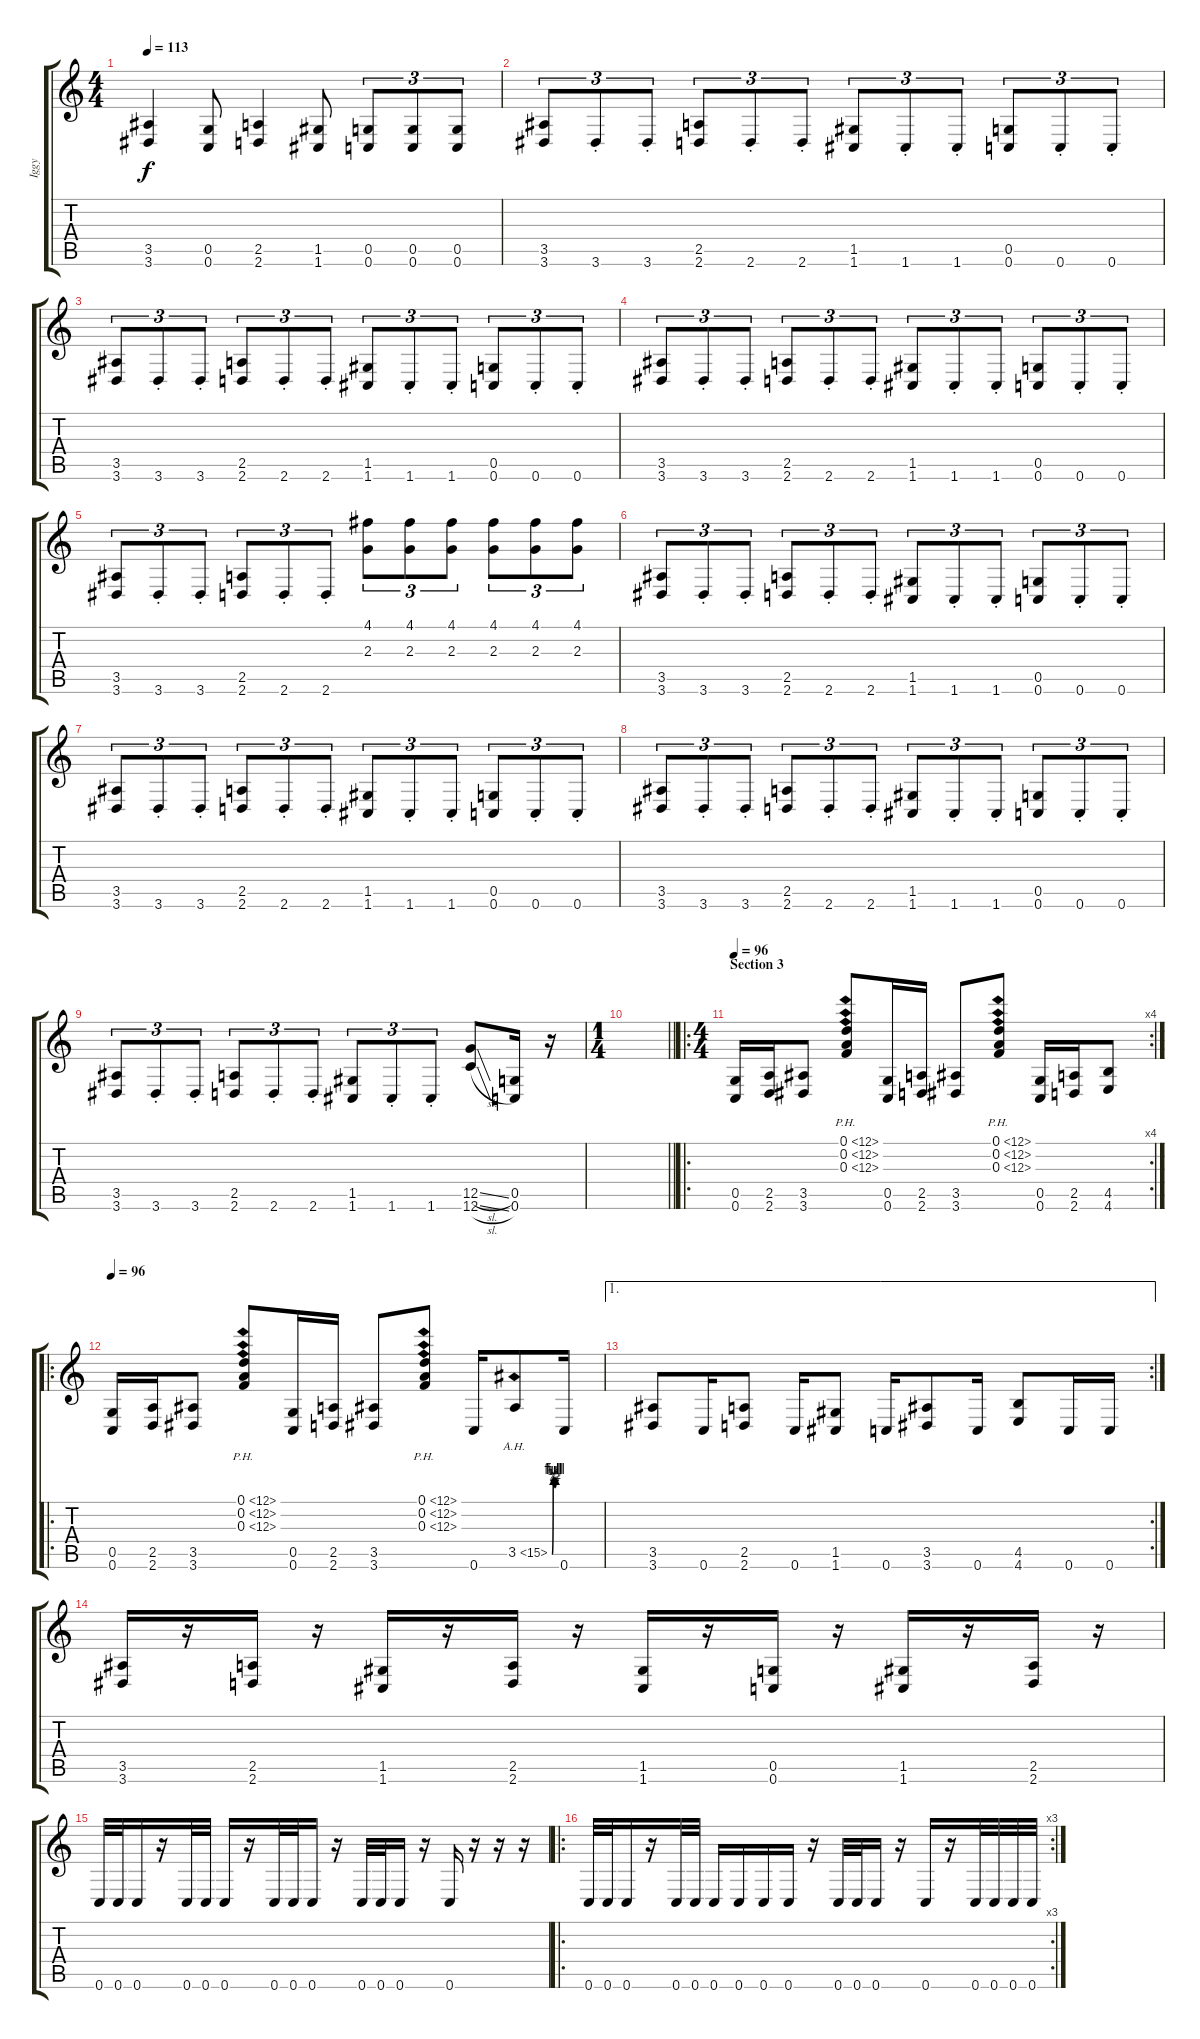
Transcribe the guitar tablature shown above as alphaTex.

\track ("Iggy" "Iggy") {instrument distortionguitar}
\staff {score tabs}
\tuning (D4 A3 F3 C3 G2 C2) {hide}
\ts (4 4)
\tempo 113
\clef g2
\ks c
(3.5 3.6).4{dy f} (0.5 0.6).8 (2.5 2.6).4 (1.5 1.6).8 (0.5 0.6).8{tu (3 2)} (0.5 0.6).8{tu (3 2)} (0.5 0.6).8{tu (3 2)} |
(3.5 3.6).8{tu (3 2)} 3.6{st}.8{tu (3 2)} 3.6{st}.8{tu (3 2)} (2.5 2.6).8{tu (3 2)} 2.6{st}.8{tu (3 2)} 2.6{st}.8{tu (3 2)} (1.5 1.6).8{tu (3 2)} 1.6{st}.8{tu (3 2)} 1.6{st}.8{tu (3 2)} (0.5 0.6).8{tu (3 2)} 0.6{st}.8{tu (3 2)} 0.6{st}.8{tu (3 2)} |
(3.5 3.6).8{tu (3 2)} 3.6{st}.8{tu (3 2)} 3.6{st}.8{tu (3 2)} (2.5 2.6).8{tu (3 2)} 2.6{st}.8{tu (3 2)} 2.6{st}.8{tu (3 2)} (1.5 1.6).8{tu (3 2)} 1.6{st}.8{tu (3 2)} 1.6{st}.8{tu (3 2)} (0.5 0.6).8{tu (3 2)} 0.6{st}.8{tu (3 2)} 0.6{st}.8{tu (3 2)} |
(3.5 3.6).8{tu (3 2)} 3.6{st}.8{tu (3 2)} 3.6{st}.8{tu (3 2)} (2.5 2.6).8{tu (3 2)} 2.6{st}.8{tu (3 2)} 2.6{st}.8{tu (3 2)} (1.5 1.6).8{tu (3 2)} 1.6{st}.8{tu (3 2)} 1.6{st}.8{tu (3 2)} (0.5 0.6).8{tu (3 2)} 0.6{st}.8{tu (3 2)} 0.6{st}.8{tu (3 2)} |
(3.5 3.6).8{tu (3 2)} 3.6{st}.8{tu (3 2)} 3.6{st}.8{tu (3 2)} (2.5 2.6).8{tu (3 2)} 2.6{st}.8{tu (3 2)} 2.6{st}.8{tu (3 2)} (4.1 2.3).8{tu (3 2)} (4.1 2.3).8{tu (3 2)} (4.1 2.3).8{tu (3 2)} (4.1 2.3).8{tu (3 2)} (4.1 2.3).8{tu (3 2)} (4.1 2.3).8{tu (3 2)} |
(3.5 3.6).8{tu (3 2)} 3.6{st}.8{tu (3 2)} 3.6{st}.8{tu (3 2)} (2.5 2.6).8{tu (3 2)} 2.6{st}.8{tu (3 2)} 2.6{st}.8{tu (3 2)} (1.5 1.6).8{tu (3 2)} 1.6{st}.8{tu (3 2)} 1.6{st}.8{tu (3 2)} (0.5 0.6).8{tu (3 2)} 0.6{st}.8{tu (3 2)} 0.6{st}.8{tu (3 2)} |
(3.5 3.6).8{tu (3 2)} 3.6{st}.8{tu (3 2)} 3.6{st}.8{tu (3 2)} (2.5 2.6).8{tu (3 2)} 2.6{st}.8{tu (3 2)} 2.6{st}.8{tu (3 2)} (1.5 1.6).8{tu (3 2)} 1.6{st}.8{tu (3 2)} 1.6{st}.8{tu (3 2)} (0.5 0.6).8{tu (3 2)} 0.6{st}.8{tu (3 2)} 0.6{st}.8{tu (3 2)} |
(3.5 3.6).8{tu (3 2)} 3.6{st}.8{tu (3 2)} 3.6{st}.8{tu (3 2)} (2.5 2.6).8{tu (3 2)} 2.6{st}.8{tu (3 2)} 2.6{st}.8{tu (3 2)} (1.5 1.6).8{tu (3 2)} 1.6{st}.8{tu (3 2)} 1.6{st}.8{tu (3 2)} (0.5 0.6).8{tu (3 2)} 0.6{st}.8{tu (3 2)} 0.6{st}.8{tu (3 2)} |
(3.5 3.6).8{tu (3 2)} 3.6{st}.8{tu (3 2)} 3.6{st}.8{tu (3 2)} (2.5 2.6).8{tu (3 2)} 2.6{st}.8{tu (3 2)} 2.6{st}.8{tu (3 2)} (1.5 1.6).8{tu (3 2)} 1.6{st}.8{tu (3 2)} 1.6{st}.8{tu (3 2)} (12.5{sl} 12.6{sl}).8 (0.5 0.6).16 r.16 |
\ts (1 4)
\barLineRight lightlight
|
\ro
\rc 4
\ts (4 4)
\section ("" "Section 3")
\tempo 96
(0.5 0.6).16 (2.5 2.6).16 (3.5 3.6).8 (0.1{ph 12} 0.2{ph 12} 0.3{ph 12}).8 (0.5 0.6).16 (2.5 2.6).16 (3.5 3.6).8 (0.1{ph 12} 0.2{ph 12} 0.3{ph 12}).8 (0.5 0.6).16 (2.5 2.6).16 (4.5 4.6).8 |
\ro
\tempo 96
(0.5 0.6).16 (2.5 2.6).16 (3.5 3.6).8 (0.1{ph 12} 0.2{ph 12} 0.3{ph 12}).8 (0.5 0.6).16 (2.5 2.6).16 (3.5 3.6).8 (0.1{ph 12} 0.2{ph 12} 0.3{ph 12}).8 0.6.16 3.5{be (custom 0 0 15 4 25 2 35 4 45 2 55 4 60 4) ah 12}.8 0.6.16 |
\ae 1
\rc 2
(3.5 3.6).8 0.6.16 (2.5 2.6).8 0.6.16 (1.5 1.6).8 0.6.16 (3.5 3.6).8 0.6.16 (4.5 4.6).8 0.6.16 0.6.16 |
(3.5 3.6).16 r.16 (2.5 2.6).16 r.16 (1.5 1.6).16 r.16 (2.5 2.6).16 r.16 (1.5 1.6).16 r.16 (0.5 0.6).16 r.16 (1.5 1.6).16 r.16 (2.5 2.6).16 r.16 |
0.6.32 0.6.32 0.6.16 r.16 0.6.32 0.6.32 0.6.16 r.16 0.6.32 0.6.32 0.6.16 r.16 0.6.32 0.6.32 0.6.16 r.16 0.6.16 r.16 r.16 r.16 |
\ro
\rc 3
0.6.32 0.6.32 0.6.16 r.16 0.6.32 0.6.32 0.6.16 0.6.16 0.6.16 0.6.16 r.16 0.6.32 0.6.32 0.6.16 r.16 0.6.16 r.16 0.6.32 0.6.32 0.6.32 0.6.32
